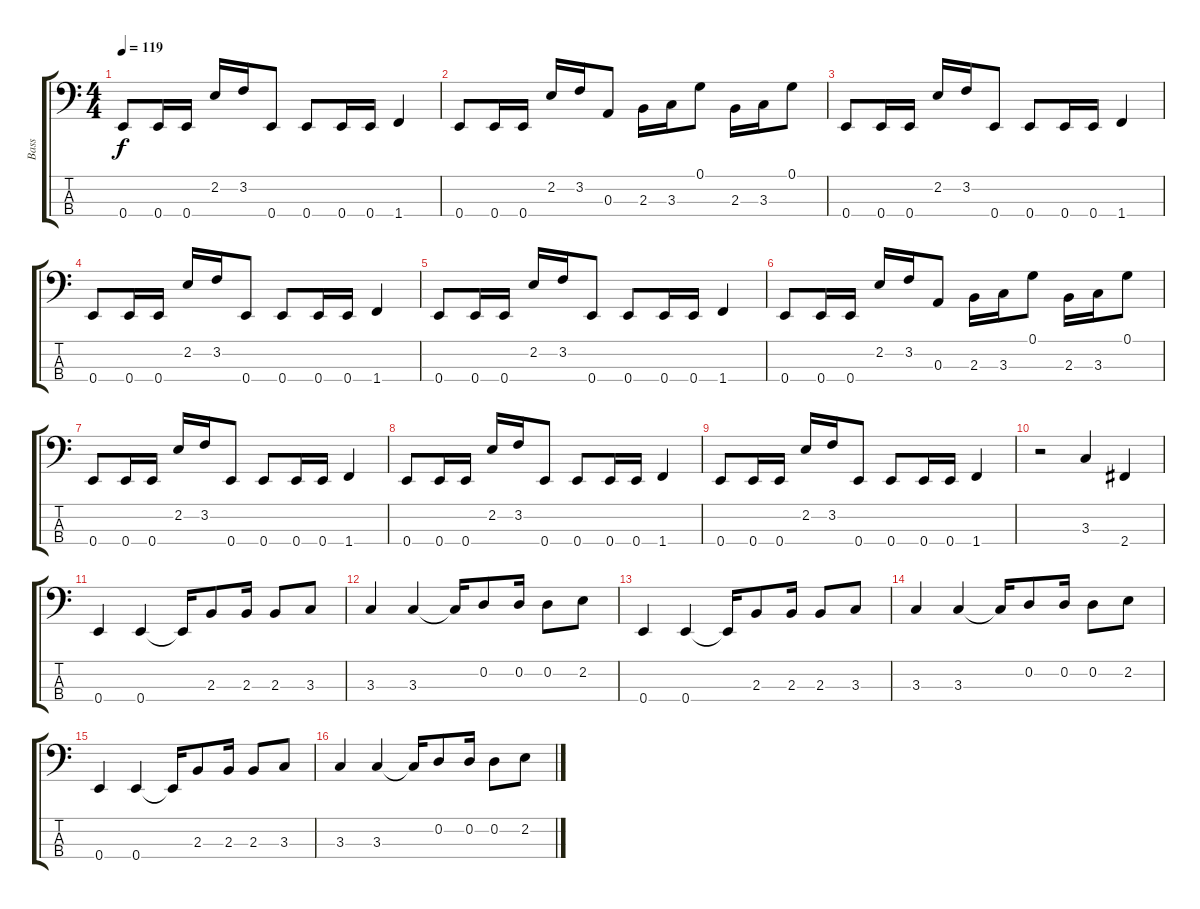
\track ("Bass" "Bass") {instrument slapbass1}
\staff {score tabs}
\tuning (G2 D2 A1 E1) {hide}
\ts (4 4)
\tempo 119
\clef f4
\ks c
0.4.8{dy f} 0.4.16 0.4.16 2.2.16 3.2.16 0.4.8 0.4.8 0.4.16 0.4.16 1.4.4 |
0.4.8 0.4.16 0.4.16 2.2.16 3.2.16 0.3.8 2.3.16 3.3.16 0.1.8 2.3.16 3.3.16 0.1.8 |
0.4.8 0.4.16 0.4.16 2.2.16 3.2.16 0.4.8 0.4.8 0.4.16 0.4.16 1.4.4 |
0.4.8 0.4.16 0.4.16 2.2.16 3.2.16 0.4.8 0.4.8 0.4.16 0.4.16 1.4.4 |
0.4.8 0.4.16 0.4.16 2.2.16 3.2.16 0.4.8 0.4.8 0.4.16 0.4.16 1.4.4 |
0.4.8 0.4.16 0.4.16 2.2.16 3.2.16 0.3.8 2.3.16 3.3.16 0.1.8 2.3.16 3.3.16 0.1.8 |
0.4.8 0.4.16 0.4.16 2.2.16 3.2.16 0.4.8 0.4.8 0.4.16 0.4.16 1.4.4 |
0.4.8 0.4.16 0.4.16 2.2.16 3.2.16 0.4.8 0.4.8 0.4.16 0.4.16 1.4.4 |
0.4.8 0.4.16 0.4.16 2.2.16 3.2.16 0.4.8 0.4.8 0.4.16 0.4.16 1.4.4 |
r.2 3.3.4 2.4.4 |
0.4.4 0.4.4 0.4{t}.16 2.3.8 2.3.16 2.3.8 3.3.8 |
3.3.4 3.3.4 3.3{t}.16 0.2.8 0.2.16 0.2.8 2.2.8 |
0.4.4 0.4.4 0.4{t}.16 2.3.8 2.3.16 2.3.8 3.3.8 |
3.3.4 3.3.4 3.3{t}.16 0.2.8 0.2.16 0.2.8 2.2.8 |
0.4.4 0.4.4 0.4{t}.16 2.3.8 2.3.16 2.3.8 3.3.8 |
3.3.4 3.3.4 3.3{t}.16 0.2.8 0.2.16 0.2.8 2.2.8
